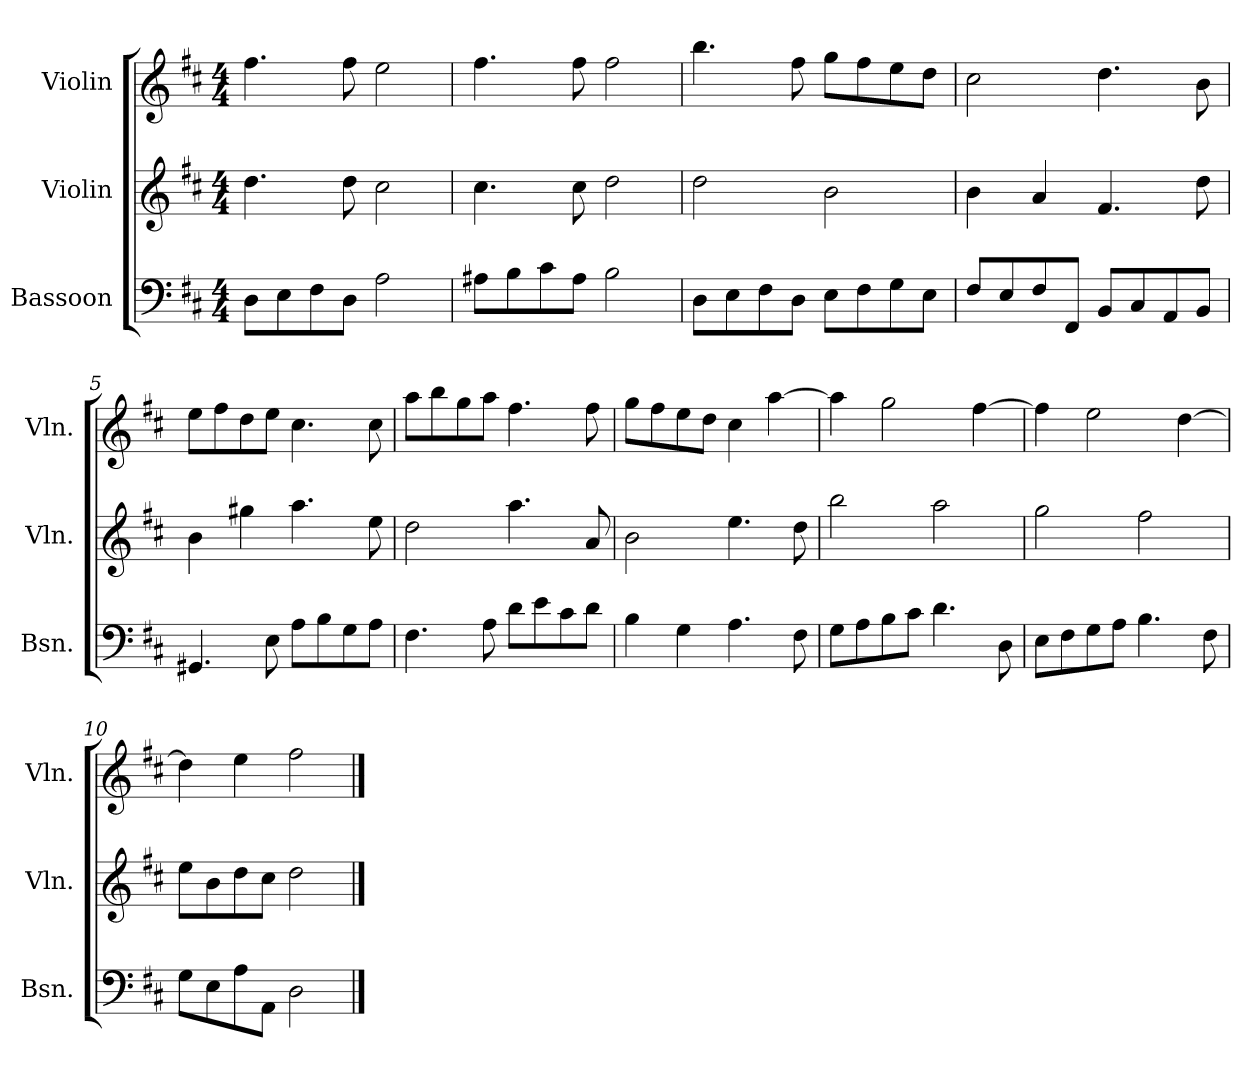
**kern	**kern	**kern
*part3	*part2	*part1
*staff3	*staff2	*staff1
*I"Bassoon	*I"Violin	*I"Violin
*I'Bsn.	*I'Vln.	*I'Vln.
*clefF4	*clefG2	*clefG2
*k[f#c#]	*k[f#c#]	*k[f#c#]
*M4/4	*M4/4	*M4/4
*MM100	*MM100	*MM100
=1	=1	=1
8D\L	4.dd\	4.ff#\
8E\	.	.
8F#\	.	.
8D\J	8dd\	8ff#\
2A\	2cc#\	2ee\
=2	=2	=2
8A#X\L	4.cc#\	4.ff#\
8B\	.	.
8c#\	.	.
8A#\J	8cc#\	8ff#\
2B\	2dd\	2ff#\
=3	=3	=3
8D\L	2dd\	4.bb\
8E\	.	.
8F#\	.	.
8D\J	.	8ff#\
8E\L	2b\	8gg\L
8F#\	.	8ff#\
8G\	.	8ee\
8E\J	.	8dd\J
=4	=4	=4
8F#/L	4b\	2cc#\
8E/	.	.
8F#/	4a/	.
8FF#/J	.	.
8BB/L	4.f#/	4.dd\
8C#/	.	.
8AA/	.	.
8BB/J	8dd\	8b\
!!LO:LB:g=z
=5	=5	=5
4.GG#X/	4b\	8ee\L
.	.	8ff#\
.	4gg#X\	8dd\
8E\	.	8ee\J
8A\L	4.aa\	4.cc#\
8B\	.	.
8G\	.	.
8A\J	8ee\	8cc#\
=6	=6	=6
4.F#\	2dd\	8aa\L
.	.	8bb\
.	.	8gg\
8A\	.	8aa\J
8d\L	4.aa\	4.ff#\
8e\	.	.
8c#\	.	.
8d\J	8a/	8ff#\
=7	=7	=7
4B\	2b\	8gg\L
.	.	8ff#\
4G\	.	8ee\
.	.	8dd\J
4.A\	4.ee\	4cc#\
.	.	[4aa\
8F#\	8dd\	.
=8	=8	=8
8G\L	2bb\	4aa\]
8A\	.	.
8B\	.	2gg\
8c#\J	.	.
4.d\	2aa\	.
.	.	[4ff#\
8D\	.	.
!!LO:LB:g=z
=9	=9	=9
8E\L	2gg\	4ff#\]
8F#\	.	.
8G\	.	2ee\
8A\J	.	.
4.B\	2ff#\	.
.	.	[4dd\
8F#\	.	.
=10	=10	=10
8G\L	8ee\L	4dd\]
8E\	8b\	.
8A\	8dd\	4ee\
8AA\J	8cc#\J	.
2D\	2dd\	2ff#\
==	==	==
*-	*-	*-
